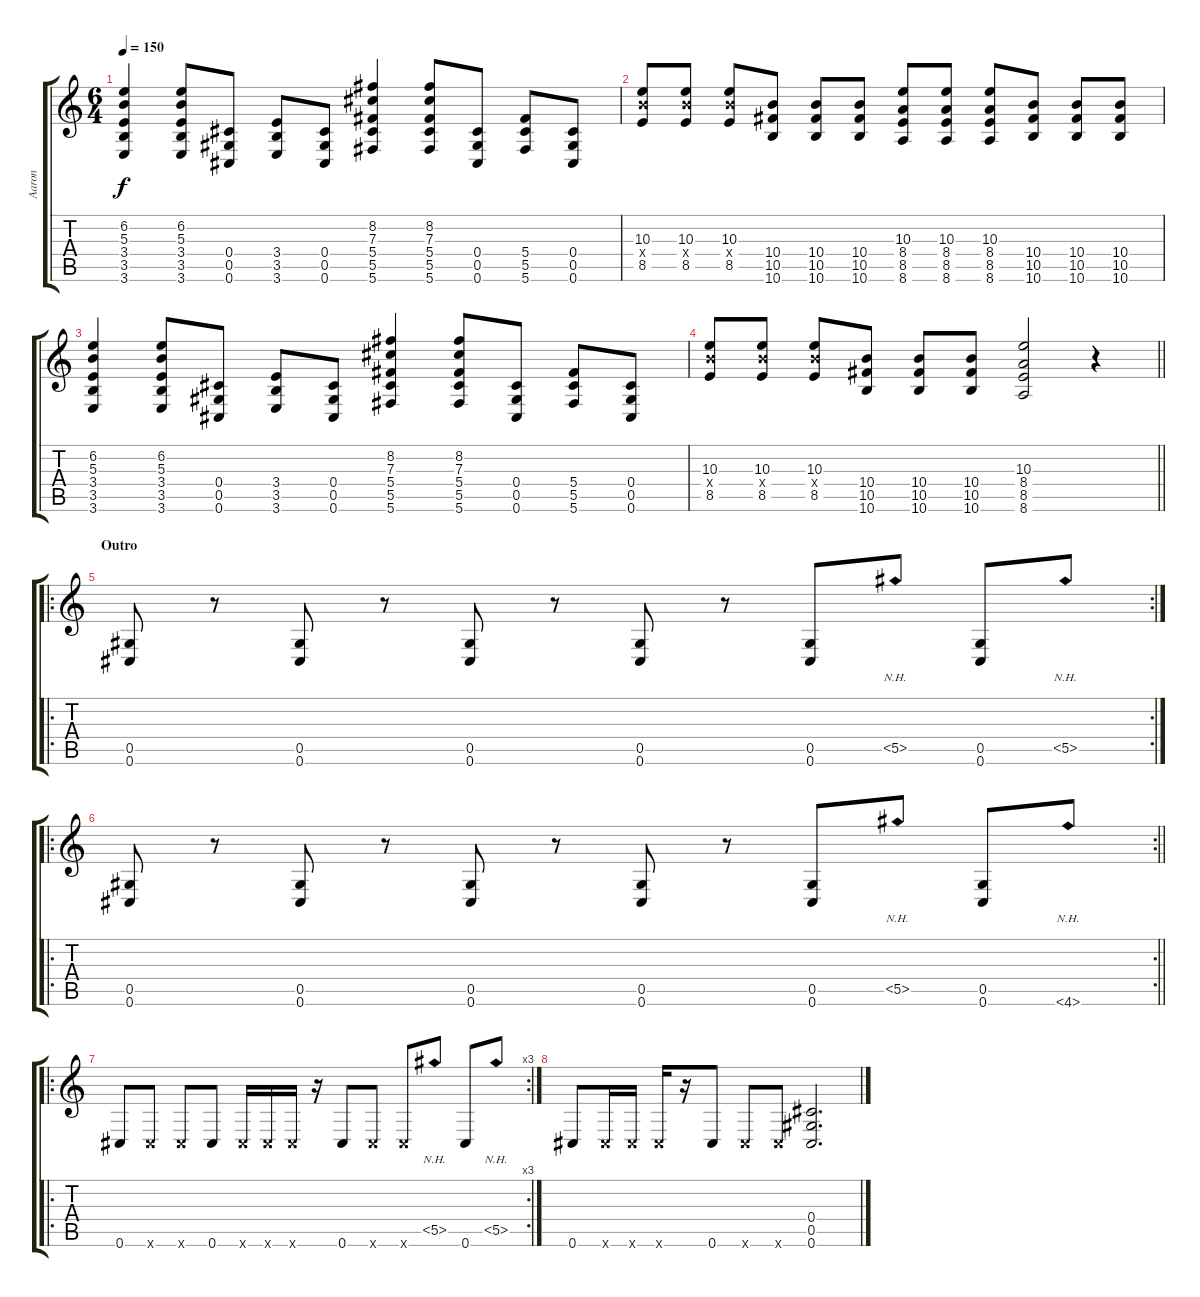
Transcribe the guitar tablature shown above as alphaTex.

\track ("Aaron" "Aaron") {instrument overdrivenguitar}
\staff {score tabs}
\tuning (Eb4 Bb3 Gb3 Db3 Ab2 Db2) {hide}
\ts (6 4)
\tempo 150
\clef g2
\ks c
(6.2 5.3 3.4 3.5 3.6).4{dy f} (6.2 5.3 3.4 3.5 3.6).8 (0.4 0.5 0.6).8 (3.4 3.5 3.6).8 (0.4 0.5 0.6).8 (8.2 7.3 5.4 5.5 5.6).4 (8.2 7.3 5.4 5.5 5.6).8 (0.4 0.5 0.6).8 (5.4 5.5 5.6).8 (0.4 0.5 0.6).8 |
(10.3 10.4{x} 8.5).8 (10.3 10.4{x} 8.5).8 (10.3 10.4{x} 8.5).8 (10.4 10.5 10.6).8 (10.4 10.5 10.6).8 (10.4 10.5 10.6).8 (10.3 8.4 8.5 8.6).8 (10.3 8.4 8.5 8.6).8 (10.3 8.4 8.5 8.6).8 (10.4 10.5 10.6).8 (10.4 10.5 10.6).8 (10.4 10.5 10.6).8 |
(6.2 5.3 3.4 3.5 3.6).4 (6.2 5.3 3.4 3.5 3.6).8 (0.4 0.5 0.6).8 (3.4 3.5 3.6).8 (0.4 0.5 0.6).8 (8.2 7.3 5.4 5.5 5.6).4 (8.2 7.3 5.4 5.5 5.6).8 (0.4 0.5 0.6).8 (5.4 5.5 5.6).8 (0.4 0.5 0.6).8 |
\barLineRight lightlight
(10.3 10.4{x} 8.5).8 (10.3 10.4{x} 8.5).8 (10.3 10.4{x} 8.5).8 (10.4 10.5 10.6).8 (10.4 10.5 10.6).8 (10.4 10.5 10.6).8 (10.3 8.4 8.5 8.6).2 r.4 |
\ro
\rc 2
\section ("" "Outro")
(0.5 0.6).8 r.8 (0.5 0.6).8 r.8 (0.5 0.6).8 r.8 (0.5 0.6).8 r.8 (0.5 0.6).8 5.5{nh}.8 (0.5 0.6).8 5.5{nh}.8 |
\ro
\rc 2
\barLineRight lightlight
(0.5 0.6).8 r.8 (0.5 0.6).8 r.8 (0.5 0.6).8 r.8 (0.5 0.6).8 r.8 (0.5 0.6).8 5.5{nh}.8 (0.5 0.6).8 4.6{nh}.8 |
\ro
\rc 3
0.6.8 0.6{x}.8 0.6{x}.8 0.6.8 0.6{x}.16 0.6{x}.16 0.6{x}.16 r.16 0.6.8 0.6{x}.8 0.6{x}.8 5.5{nh}.8 0.6.8 5.5{nh}.8 |
0.6.8 0.6{x}.16 0.6{x}.16 0.6{x}.16 r.16 0.6.8 0.6{x}.8 0.6{x}.8 (0.4 0.5 0.6).2{d}
